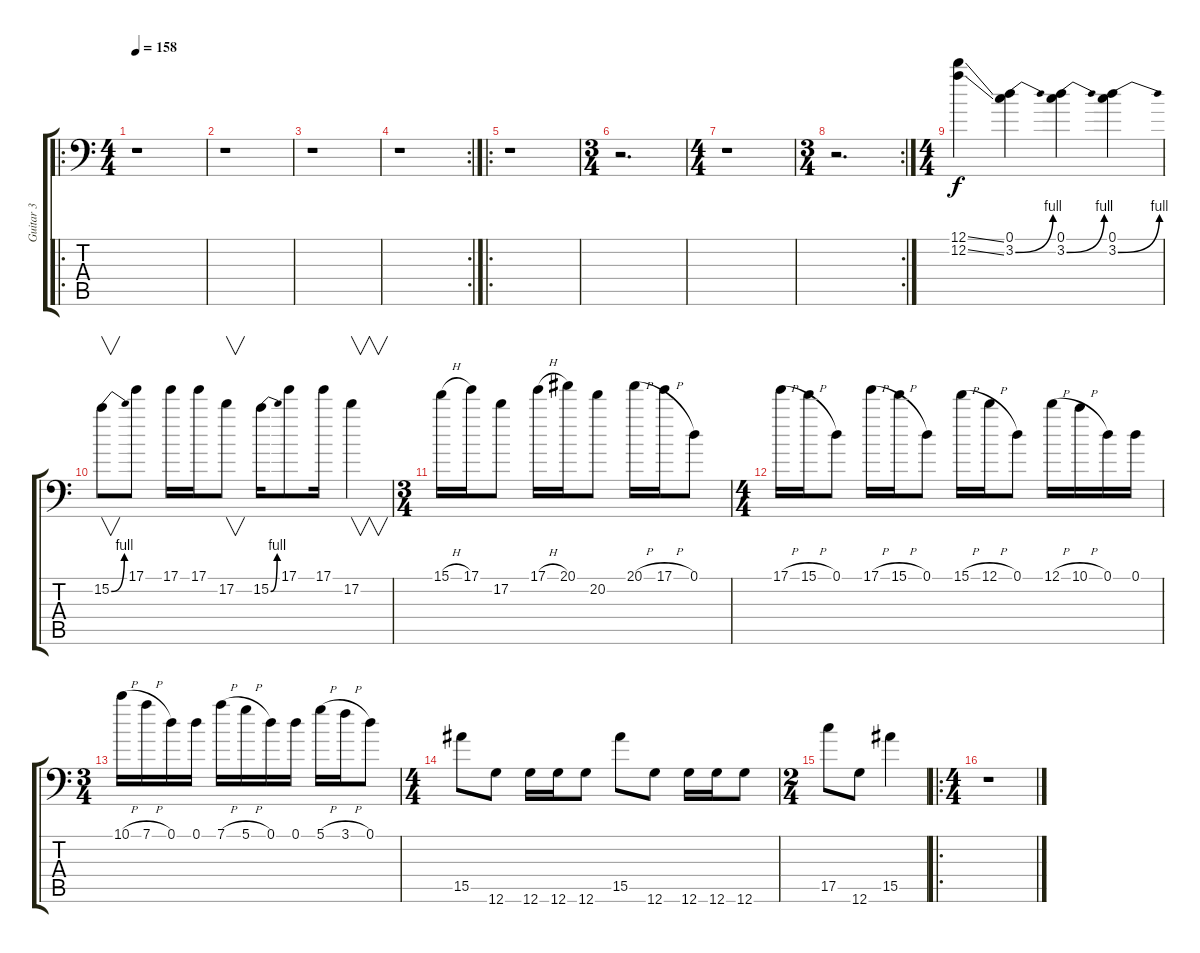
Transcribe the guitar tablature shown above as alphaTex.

\track ("Guitar 3" "Guitar 3") {instrument distortionguitar}
\staff {score tabs}
\tuning (D4 A3 F3 C3 G2 G1) {hide}
\ro
\ts (4 4)
\tempo 158
\clef f4
\ks c
r.1{dy f} |
r.1 |
r.1 |
\rc 2
r.1 |
\ro
r.1 |
\ts (3 4)
r.2{d} |
\ts (4 4)
r.1 |
\rc 2
\ts (3 4)
r.2{d} |
\ts (4 4)
(12.1{ss} 12.2{ss}).4 (0.1 3.2{be (bend 0 0 60 4)}).4 (0.1 3.2{be (bend 0 0 60 4)}).4 (0.1 3.2{be (bend 0 0 60 4)}).4 |
15.2{be (bend 0 0 60 4)}.8{v} 17.1.8 17.1.16 17.1.16 17.2.8{v} 15.2{be (bend 0 0 60 4)}.16 17.1.8 17.1.16 17.2.4{v} |
\ts (3 4)
15.1{h}.16 17.1.16 17.2.8 17.1{h}.16 20.1.16 20.2.8 20.1{h}.16 17.1{h}.16 0.1.8 |
\ts (4 4)
17.1{h}.16 15.1{h}.16 0.1.8 17.1{h}.16 15.1{h}.16 0.1.8 15.1{h}.16 12.1{h}.16 0.1.8 12.1{h}.16 10.1{h}.16 0.1.16 0.1.16 |
\ts (3 4)
10.1{h}.16 7.1{h}.16 0.1.16 0.1.16 7.1{h}.16 5.1{h}.16 0.1.16 0.1.16 5.1{h}.16 3.1{h}.16 0.1.8 |
\ts (4 4)
15.5.8 12.6.8 12.6.16 12.6.16 12.6.8 15.5.8 12.6.8 12.6.16 12.6.16 12.6.8 |
\ts (2 4)
17.5.8 12.6.8 15.5.4 |
\ro
\ts (4 4)
r.1
